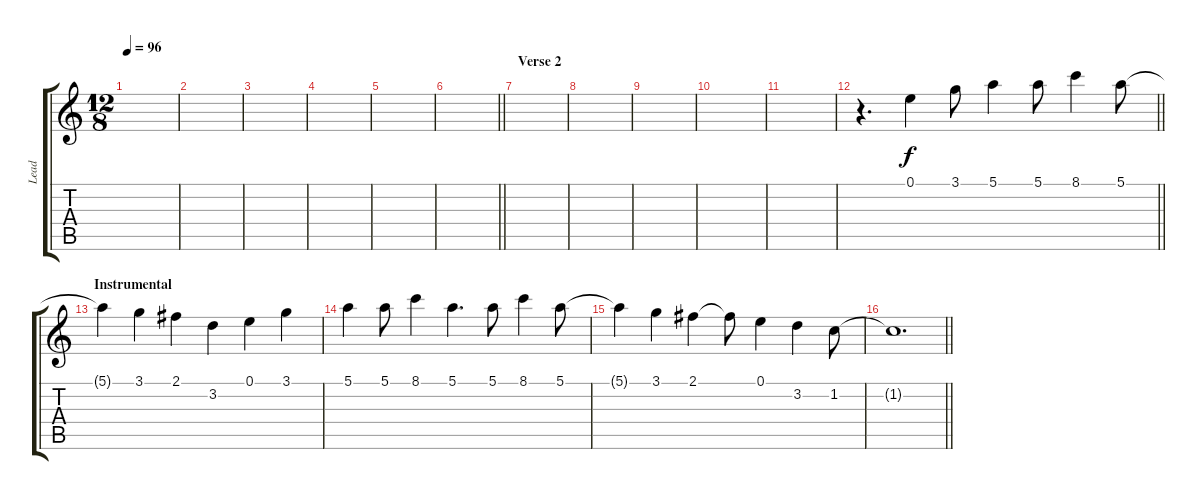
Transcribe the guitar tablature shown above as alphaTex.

\track ("Lead" "Lead") {instrument distortionguitar}
\staff {score tabs}
\tuning (E4 B3 G3 D3 A2 E2) {hide}
\ts (12 8)
\tempo 96
\clef g2
\ks c
|
|
|
|
|
\barLineRight lightlight
|
\section ("" "Verse 2")
|
|
|
|
|
\barLineRight lightlight
r.4{d} 0.1.4 3.1.8 5.1.4 5.1.8 8.1.4 5.1.8 |
\section ("" "Instrumental")
5.1{t}.4 3.1.4 2.1.4 3.2.4 0.1.4 3.1.4 |
5.1.4 5.1.8 8.1.4 5.1.4{d} 5.1.8 8.1.4 5.1.8 |
5.1{t}.4 3.1.4 2.1.4 2.1{t}.8 0.1.4 3.2.4 1.2.8 |
\barLineRight lightlight
1.2{t}.1{d}
